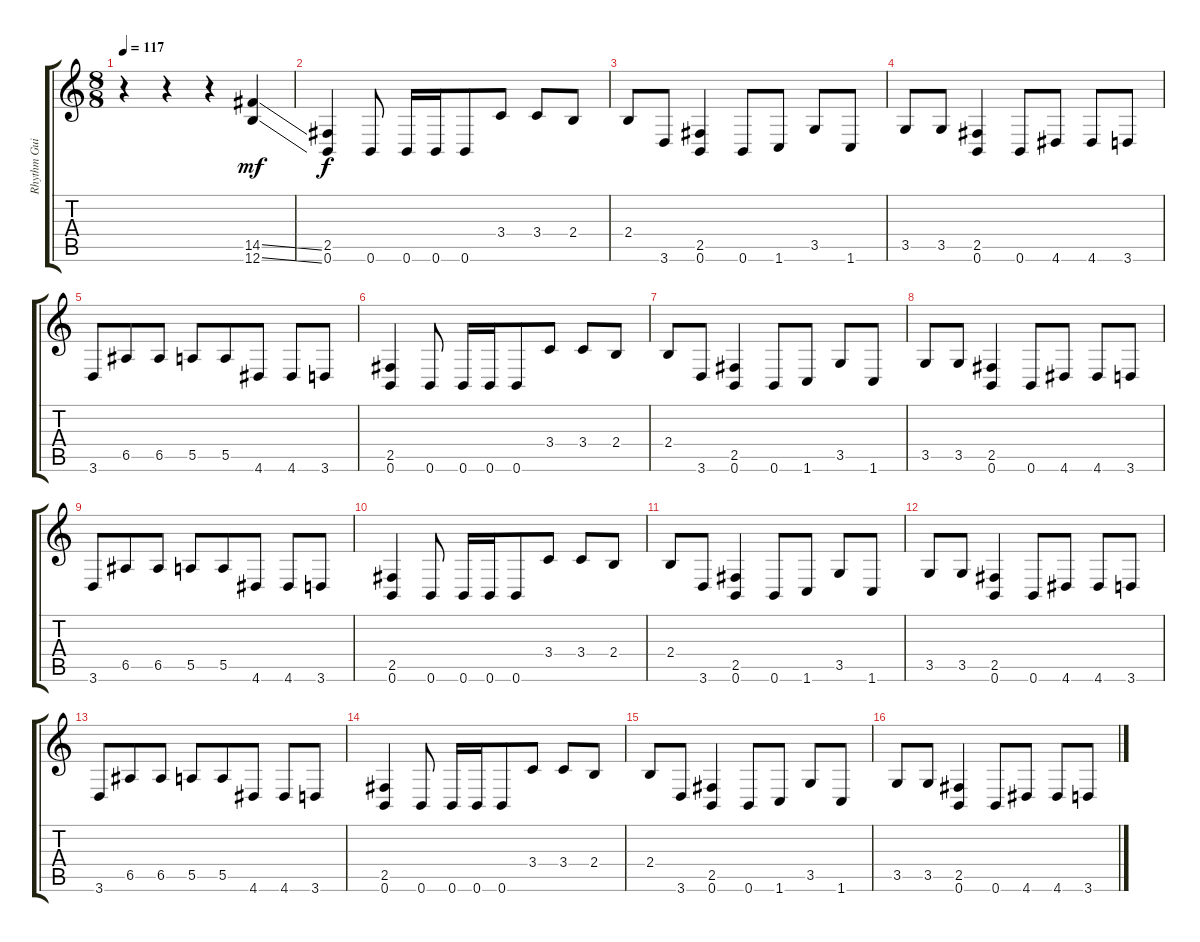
\track ("Rhythm Guitar 2" "Rhythm Gui") {instrument distortionguitar}
\staff {score tabs}
\tuning (B3 Gb3 D3 A2 E2 B1) {hide}
\ts (8 8)
\tempo 117
\clef g2
\ks c
r.4{dy f} r.4 r.4 (14.5{ss} 12.6{ss}).4{dy mf} |
(2.5 0.6).4{dy f} 0.6.8 0.6.16 0.6.16 0.6.8 3.4.8 3.4.8 2.4.8 |
2.4.8 3.6.8 (2.5 0.6).4 0.6.8 1.6.8 3.5.8 1.6.8 |
3.5.8 3.5.8 (2.5 0.6).4 0.6.8 4.6.8 4.6.8 3.6.8 |
3.6.8 6.5.8 6.5.8 5.5.8 5.5.8 4.6.8 4.6.8 3.6.8 |
(2.5 0.6).4 0.6.8 0.6.16 0.6.16 0.6.8 3.4.8 3.4.8 2.4.8 |
2.4.8 3.6.8 (2.5 0.6).4 0.6.8 1.6.8 3.5.8 1.6.8 |
3.5.8 3.5.8 (2.5 0.6).4 0.6.8 4.6.8 4.6.8 3.6.8 |
3.6.8 6.5.8 6.5.8 5.5.8 5.5.8 4.6.8 4.6.8 3.6.8 |
(2.5 0.6).4 0.6.8 0.6.16 0.6.16 0.6.8 3.4.8 3.4.8 2.4.8 |
2.4.8 3.6.8 (2.5 0.6).4 0.6.8 1.6.8 3.5.8 1.6.8 |
3.5.8 3.5.8 (2.5 0.6).4 0.6.8 4.6.8 4.6.8 3.6.8 |
3.6.8 6.5.8 6.5.8 5.5.8 5.5.8 4.6.8 4.6.8 3.6.8 |
(2.5 0.6).4 0.6.8 0.6.16 0.6.16 0.6.8 3.4.8 3.4.8 2.4.8 |
2.4.8 3.6.8 (2.5 0.6).4 0.6.8 1.6.8 3.5.8 1.6.8 |
3.5.8 3.5.8 (2.5 0.6).4 0.6.8 4.6.8 4.6.8 3.6.8
